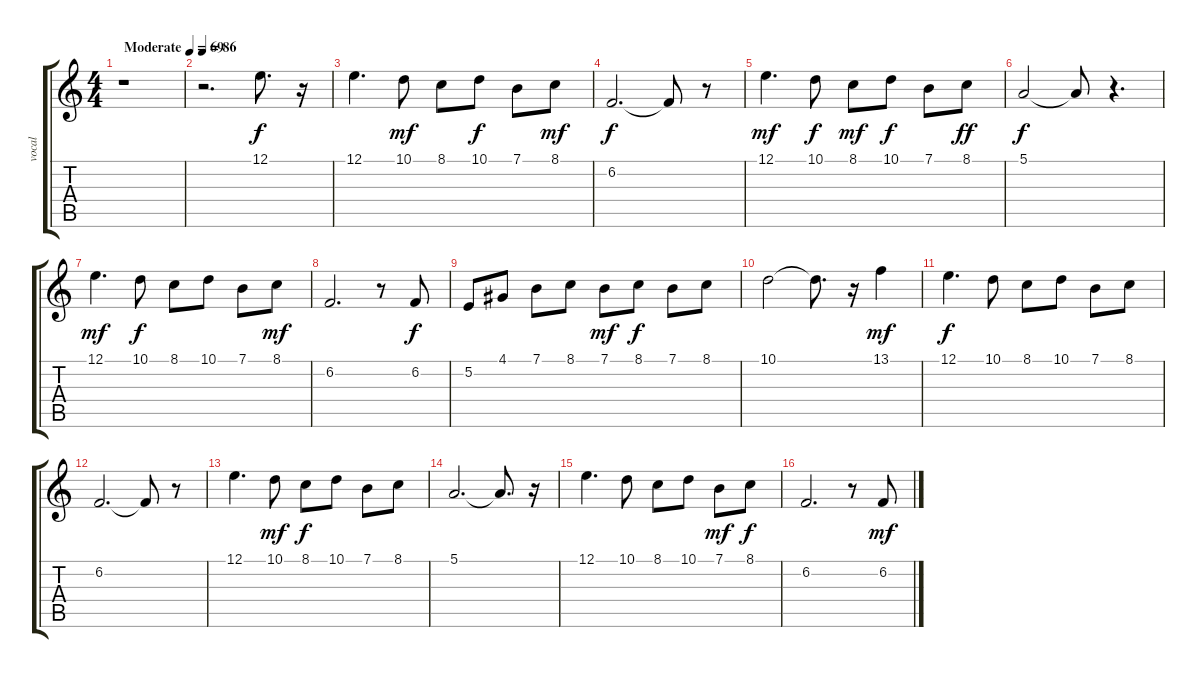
\track ("vocal" "vocal") {instrument voiceoohs}
\staff {score tabs}
\tuning (E4 B3 G3 D3 A2 E2) {hide}
\ts (4 4)
\tempo (69 "Moderate")
\clef g2
\ks c
r.1{dy f instrument voiceoohs} |
\tempo 86
r.2{d} 12.1.8{d} r.16 |
12.1.4{d} 10.1.8{dy mf} 8.1.8 10.1.8{dy f} 7.1.8 8.1.8{dy mf} |
6.2.2{d dy f} 6.2{t}.8 r.8 |
12.1.4{d dy mf} 10.1.8{dy f} 8.1.8{dy mf} 10.1.8{dy f} 7.1.8 8.1.8{dy ff} |
5.1.2{dy f} 5.1{t}.8 r.4{d} |
12.1.4{d dy mf} 10.1.8{dy f} 8.1.8 10.1.8 7.1.8 8.1.8{dy mf} |
6.2.2{d} r.8 6.2.8{dy f} |
5.2.8 4.1.8 7.1.8 8.1.8 7.1.8{dy mf} 8.1.8{dy f} 7.1.8 8.1.8 |
10.1.2 10.1{t}.8{d} r.16 13.1.4{dy mf} |
12.1.4{d dy f} 10.1.8 8.1.8 10.1.8 7.1.8 8.1.8 |
6.2.2{d} 6.2{t}.8 r.8 |
12.1.4{d} 10.1.8{dy mf} 8.1.8{dy f} 10.1.8 7.1.8 8.1.8 |
5.1.2{d} 5.1{t}.8{d} r.16 |
12.1.4{d} 10.1.8 8.1.8 10.1.8 7.1.8{dy mf} 8.1.8{dy f} |
6.2.2{d} r.8 6.2.8{dy mf}
